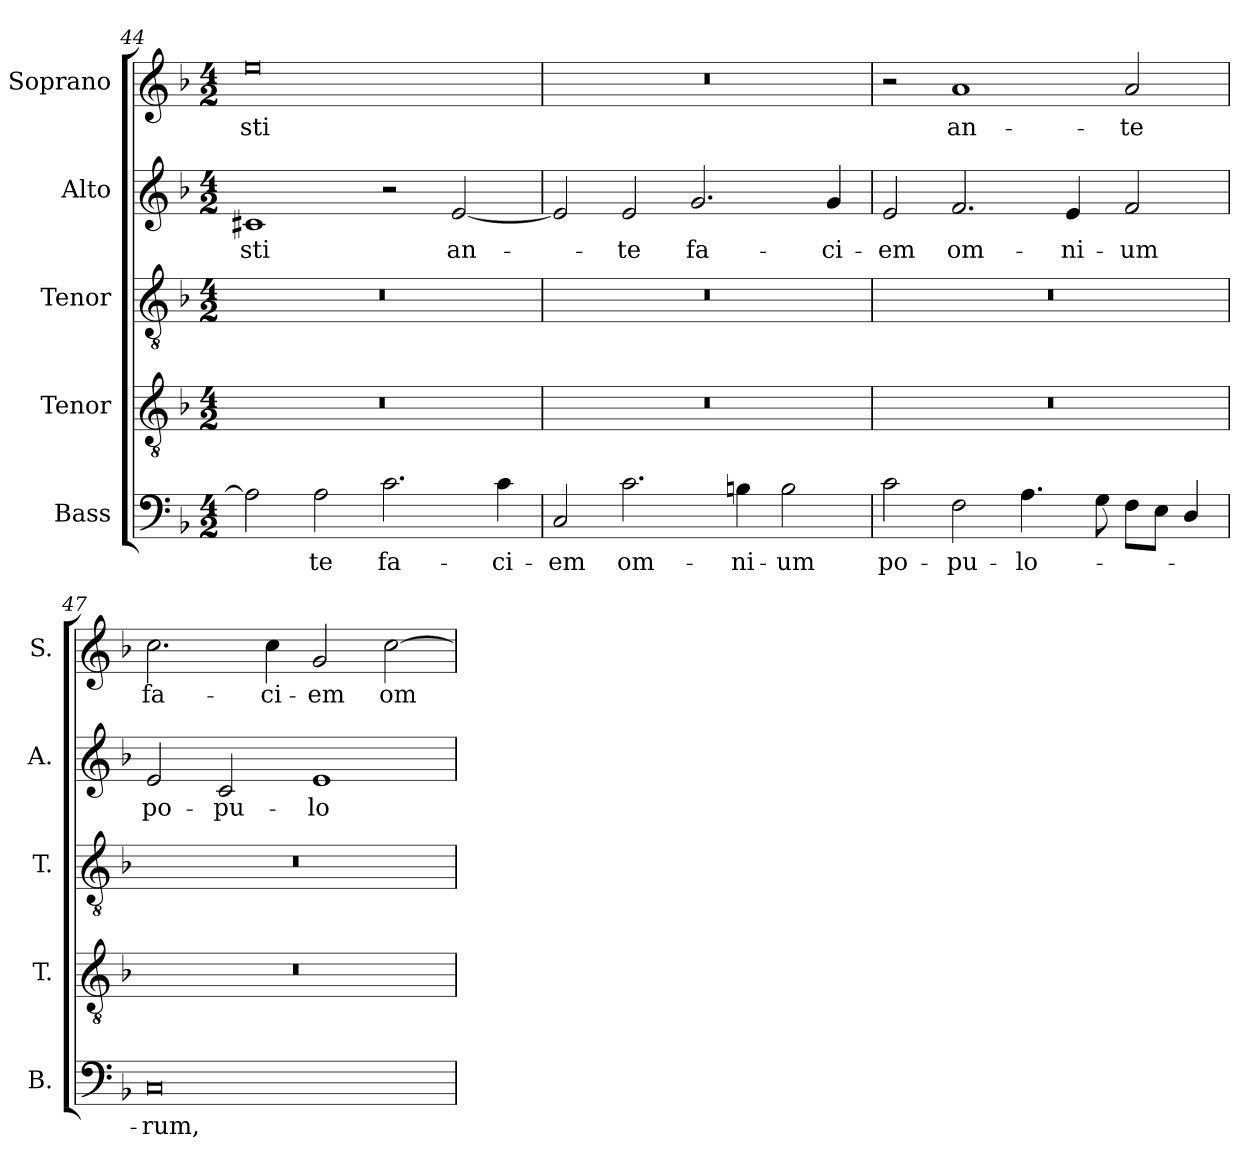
**kern	**text	**kern	**kern	**kern	**text	**kern	**text
*part5	*part5	*part4	*part3	*part2	*part2	*part1	*part1
*staff5	*staff5	*staff4	*staff3	*staff2	*staff2	*staff1	*staff1
*I"Bass	*	*I"Tenor	*I"Tenor	*I"Alto	*	*I"Soprano	*
*I'B.	*	*I'T.	*I'T.	*I'A.	*	*I'S.	*
*clefF4	*	*clefGv2	*clefGv2	*clefG2	*	*clefG2	*
*	*	*ITrd7c12	*ITrd7c12	*	*	*	*
*k[b-]	*	*k[b-]	*k[b-]	*k[b-]	*	*k[b-]	*
*F:	*	*F:	*F:	*F:	*	*F:	*
*M4/2	*	*M4/2	*M4/2	*M4/2	*	*M4/2	*
=44	=44	=44	=44	=44	=44	=44	=44
!	!	!LO:N:vis=1	!LO:N:vis=1	!	!	!	!
!	!	!	!	!	!LO:LY:b:color=#000000	!	!
!	!	!	!	!	!	!	!LO:LY:b:color=#000000
2Ai\]	.	0r	0r	1c#Xi	-sti	0eei	-sti
!	!LO:LY:b:color=#000000	!	!	!	!	!	!
2Ai\	-te	.	.	.	.	.	.
!	!LO:LY:b:color=#000000	!	!	!	!	!	!
2.ci\	fa-	.	.	2r	.	.	.
!	!	!	!	!	!LO:LY:b:color=#000000	!	!
.	.	.	.	[2ei/	an-	.	.
!	!LO:LY:b:color=#000000	!	!	!	!	!	!
4ci\	-ci-	.	.	.	.	.	.
=45	=45	=45	=45	=45	=45	=45	=45
!	!LO:LY:b:color=#000000	!LO:N:vis=1	!LO:N:vis=1	!	!	!LO:N:vis=1	!
2Ci/	-em	0r	0r	2ei/]	.	0r	.
!	!LO:LY:b:color=#000000	!	!	!	!	!	!
!	!	!	!	!	!LO:LY:b:color=#000000	!	!
2.ci\	om-	.	.	2ei/	-te	.	.
!	!	!	!	!	!LO:LY:b:color=#000000	!	!
.	.	.	.	2.gi/	fa-	.	.
!	!LO:LY:b:color=#000000	!	!	!	!	!	!
4Bni\	-ni-	.	.	.	.	.	.
!	!LO:LY:b:color=#000000	!	!	!	!	!	!
2Bi\	-um	.	.	.	.	.	.
!	!	!	!	!	!LO:LY:b:color=#000000	!	!
.	.	.	.	4gi/	-ci-	.	.
=46	=46	=46	=46	=46	=46	=46	=46
!	!LO:LY:b:color=#000000	!LO:N:vis=1	!LO:N:vis=1	!	!	!	!
!	!	!	!	!	!LO:LY:b:color=#000000	!	!
2ci\	po-	0r	0r	2ei/	-em	2r	.
!	!LO:LY:b:color=#000000	!	!	!	!	!	!
!	!	!	!	!	!LO:LY:b:color=#000000	!	!
!	!	!	!	!	!	!	!LO:LY:b:color=#000000
2Fi\	-pu-	.	.	2.fi/	om-	1ai	an-
!	!LO:LY:b:color=#000000	!	!	!	!	!	!
4.Ai\	-lo-	.	.	.	.	.	.
!	!	!	!	!	!LO:LY:b:color=#000000	!	!
.	.	.	.	4ei/	-ni-	.	.
8Gi\	.	.	.	.	.	.	.
!	!	!	!	!	!LO:LY:b:color=#000000	!	!
!	!	!	!	!	!	!	!LO:LY:b:color=#000000
8Fi\L	.	.	.	2fi/	-um	2ai/	-te
8Ei\J	.	.	.	.	.	.	.
4Di/	.	.	.	.	.	.	.
!!LO:LB:g=z
=47	=47	=47	=47	=47	=47	=47	=47
!	!LO:LY:b:color=#000000	!LO:N:vis=1	!LO:N:vis=1	!	!	!	!
!	!	!	!	!	!LO:LY:b:color=#000000	!	!
!	!	!	!	!	!	!	!LO:LY:b:color=#000000
0Ci	-rum,	0r	0r	2ei/	po-	2.cci\	fa-
!	!	!	!	!	!LO:LY:b:color=#000000	!	!
.	.	.	.	2ci/	-pu-	.	.
!	!	!	!	!	!	!	!LO:LY:b:color=#000000
.	.	.	.	.	.	4cci\	-ci-
!	!	!	!	!	!LO:LY:b:color=#000000	!	!
!	!	!	!	!	!	!	!LO:LY:b:color=#000000
.	.	.	.	1ei	-lo-	2gi/	-em
!	!	!	!	!	!	!	!LO:LY:b:color=#000000
.	.	.	.	.	.	[2cci\	om-
=	=	=	=	=	=	=	=
*-	*-	*-	*-	*-	*-	*-	*-
